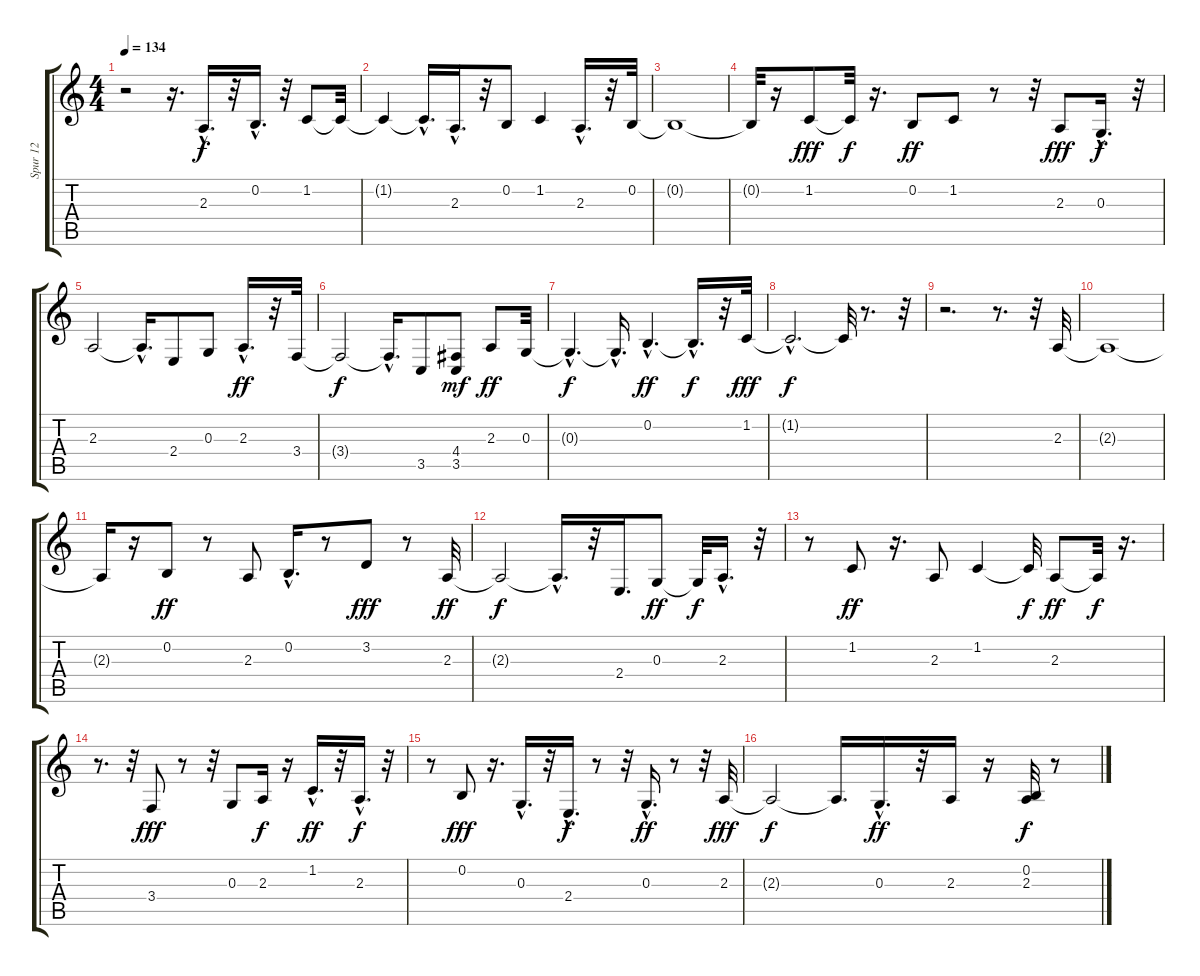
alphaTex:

\track ("Spur 12" "Spur 12") {instrument tenorsax}
\staff {score tabs}
\tuning (E4 B3 G3 D3 A2 E2) {hide}
\ts (4 4)
\tempo 134
\clef g2
\ks c
r.2{dy f} r.16{d} 2.3{hac}.16{d} r.32 0.2{hac}.16{d} r.32 1.2.8 1.2{t}.32 |
1.2{t}.4 1.2{hac t}.16{d} 2.3{hac}.16{d} r.32 0.2.8 1.2.4 2.3{hac}.16{d} r.32 0.2.32 |
0.2{t}.1 |
0.2{t}.32 r.16 1.2.8{dy fff} 1.2{t}.32{dy f} r.16{d} 0.2.8{dy ff} 1.2.8 r.8 r.32 2.3.8{dy fff} 0.3{hac}.16{d dy f} r.32 |
2.3.2 2.3{hac t}.16{d} 2.4.8 0.3.8 2.3{hac}.16{d dy ff} r.32 3.4.32 |
3.4{t}.2{dy f} 3.4{hac t}.16{d} 3.5.8 (4.4 3.5).8{dy mf} 2.3.8{dy ff} 0.3.32 |
0.3{hac t}.4{d dy f} 0.3{hac t}.16{d} 0.2{hac}.4{d dy ff} 0.2{hac t}.16{d dy f} r.32 1.2.32{dy fff} |
1.2{hac t}.2{d dy f} 1.2{t}.32 r.8{d} r.32 |
r.2{d} r.8{d} r.32 2.3.32 |
2.3{t}.1 |
2.3{t}.16 r.16 0.2.8{dy ff} r.8 2.3.8 0.2{hac}.16{d} r.8 3.2.8{dy fff} r.8 2.3.32{dy ff} |
2.3{t}.2{dy f} 2.3{hac t}.16{d} r.32 2.4.16{d} 0.3.8{dy ff} 0.3{t}.32{dy f} 2.3{hac}.16{d} r.32 |
r.8 1.2.8{dy ff} r.16{d} 2.3.8 1.2.4 1.2{t}.32{dy f} 2.3.8{dy ff} 2.3{t}.32{dy f} r.16{d} |
r.8{d} r.32 3.4.8{dy fff} r.8 r.32 0.3.8 2.3.16{dy f} r.16 1.2{hac}.16{d dy ff} r.32 2.3{hac}.16{d dy f} r.32 |
r.8 0.2.8{dy fff} r.16{d} 0.3{hac}.16{d} r.32 2.4{hac}.16{d dy f} r.8 r.32 0.3{hac}.16{d dy ff} r.8 r.32 2.3.32{dy fff} |
2.3{t}.2{dy f} 2.3{t}.16{d} 0.3{hac}.16{d dy ff} r.32 2.3.16 r.16 (0.2 2.3).32{dy f} r.8
